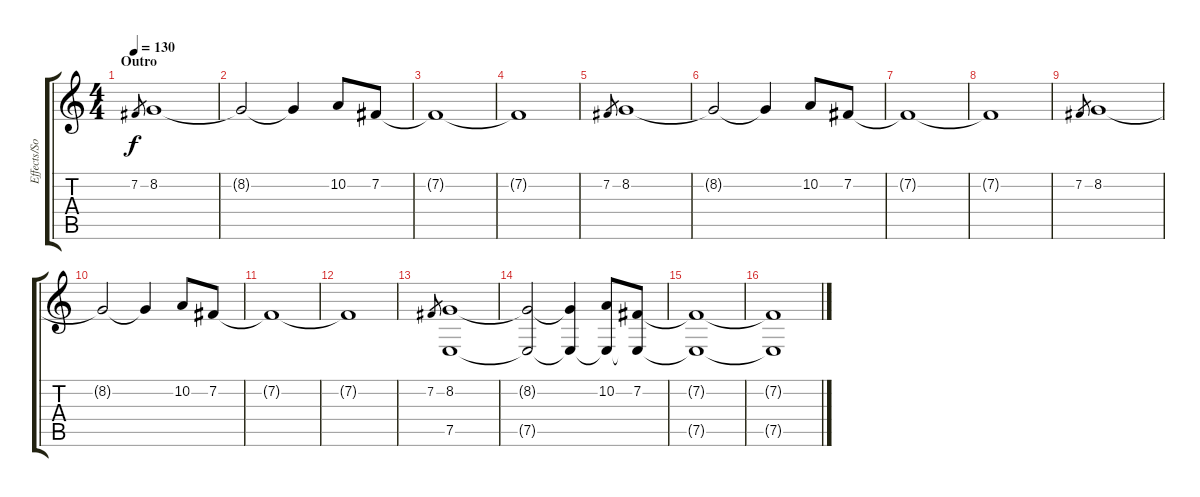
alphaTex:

\track ("Effects/Sounds" "Effects/So") {instrument choiraahs}
\staff {score tabs}
\tuning (E4 B3 G3 D3 A2 E2) {hide}
\ts (4 4)
\section ("" "Outro")
\tempo 130
\clef g2
\ks c
7.2.8{gr dy f} 8.2.1 |
8.2{t}.2 8.2{t}.4 10.2.8 7.2.8 |
7.2{t}.1 |
7.2{t}.1 |
7.2.8{gr} 8.2.1 |
8.2{t}.2 8.2{t}.4 10.2.8 7.2.8 |
7.2{t}.1 |
7.2{t}.1 |
7.2.8{gr} 8.2.1 |
8.2{t}.2 8.2{t}.4 10.2.8 7.2.8 |
7.2{t}.1 |
7.2{t}.1 |
7.2.8{gr} (8.2 7.5).1 |
(8.2{t} 7.5{t}).2 (8.2{t} 7.5{t}).4 (10.2 7.5{t}).8 (7.2 7.5{t}).8 |
(7.2{t} 7.5{t}).1 |
(7.2{t} 7.5{t}).1
